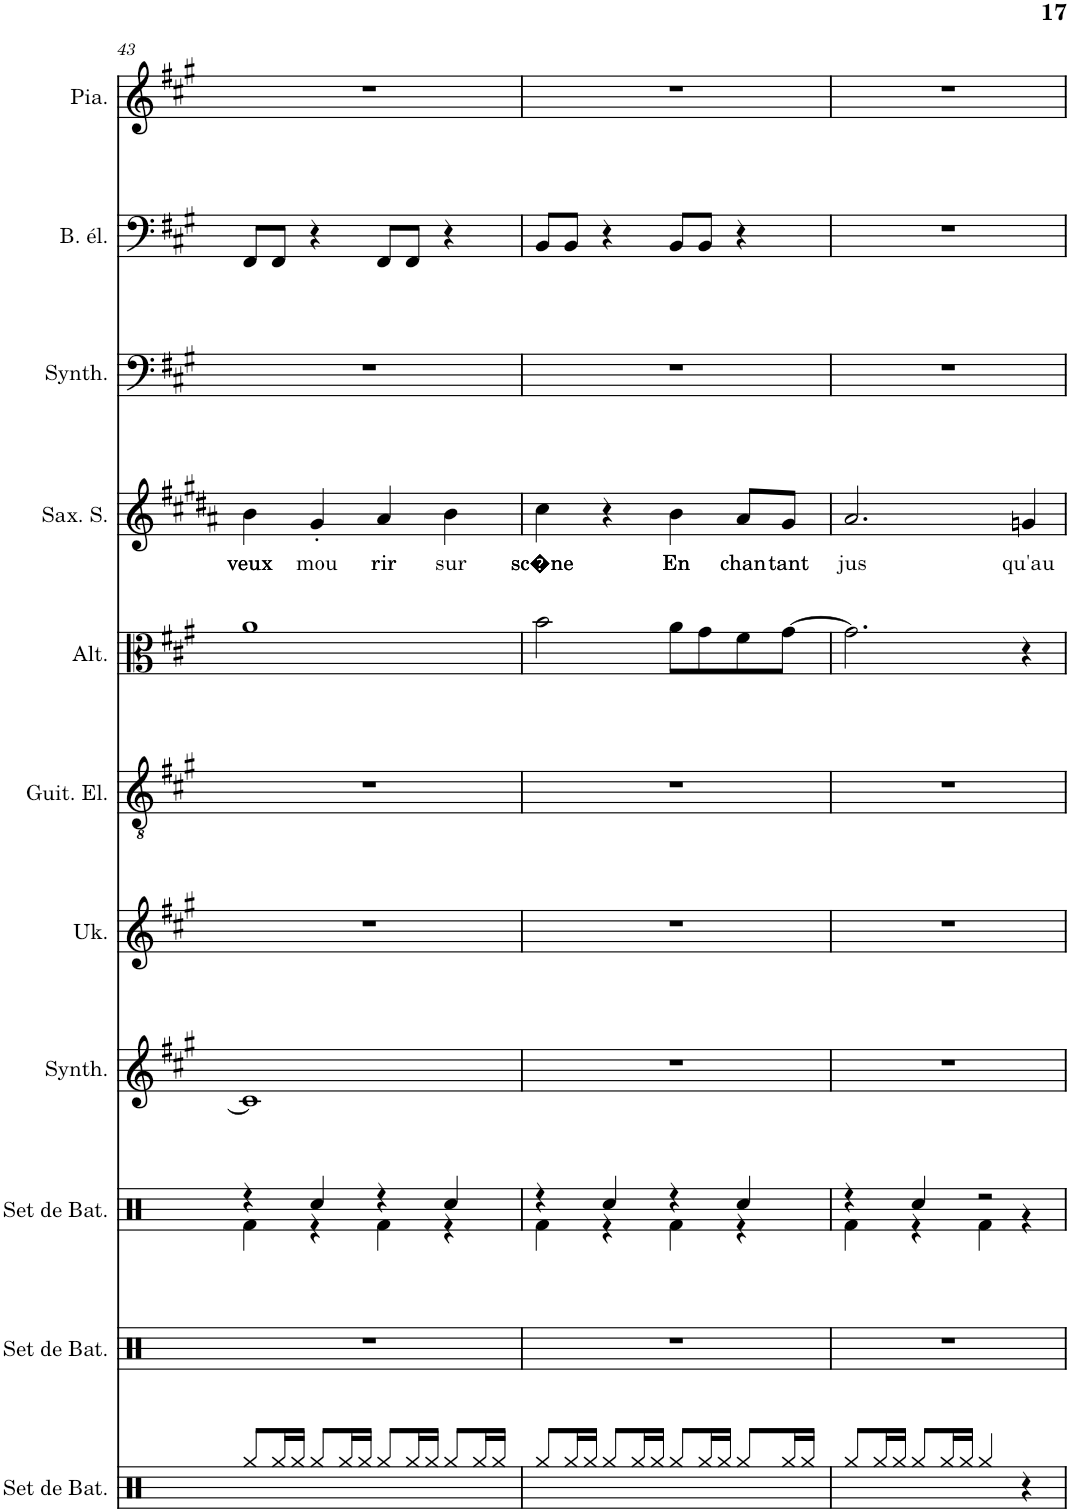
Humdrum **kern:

**kern	**kern	**kern	**kern	**kern	**kern	**kern	**kern	**text	**kern	**kern	**kern
*part11	*part10	*part9	*part8	*part7	*part6	*part5	*part4	*part4	*part3	*part2	*part1
*staff11	*staff10	*staff9	*staff8	*staff7	*staff6	*staff5	*staff4	*staff4	*staff3	*staff2	*staff1
*I"Set de batterie (Grand), Midi 12	*I"Set de batterie (Grand), Midi 11	*I"Set de batterie (Grand), Midi 10	*I"Synthétiseur d'instruments à cordes, strings	*I"Ukulélé, acc Guit	*I"Guitare électrique, overdrive	*I"Altos (section), nappes	*I"Saxophone Soprano	*	*I"Synthétiseur Pad, nappe1	*I"Basse électrique à 5 cordes, basse	*I"Piano, piano
*I'Set de Bat.	*I'Set de Bat.	*I'Set de Bat.	*I'Synth.	*I'Uk.	*I'Guit. El.	*I'Alt.	*I'Sax. S.	*	*I'Synth.	*I'B. él.	*I'Pia.
!!LO:PB:g=z
*clefX	*clefX	*clefX	*clefG2	*clefG2	*clefGv2	*clefC3	*clefG2	*	*clefF4	*clefF4	*clefG2
*	*	*	*	*	*	*	*Trd1c2	*	*	*Trd7c12	*
*k[]	*k[]	*k[]	*k[f#c#g#]	*k[f#c#g#]	*k[f#c#g#]	*k[f#c#g#]	*k[f#c#g#d#a#]	*	*k[f#c#g#]	*k[f#c#g#]	*k[f#c#g#]
*M4/4	*M4/4	*M4/4	*M4/4	*M4/4	*M4/4	*M4/4	*M4/4	*	*M4/4	*M4/4	*M4/4
=43	=43	=43	=43	=43	=43	=43	=43	=43	=43	=43	=43
*	*	*^	*	*	*	*	*	*	*	*	*
!	!	!	!	!	!	!	!	!	!LO:LY:b	!	!	!
8Rgg/L	1r	4r	4Rf\	1c#]	1r	1r	1a	4b\	veux	1r	8FF#/L	1r
16Rgg/L	.	.	.	.	.	.	.	.	.	.	8FF#/J	.
16Rgg/JJ	.	.	.	.	.	.	.	.	.	.	.	.
!	!	!	!	!	!	!	!	!	!LO:LY:b	!	!	!
8Rgg/L	.	4Rcc/	4r	.	.	.	.	4g#'/	mou	.	4r	.
16Rgg/L	.	.	.	.	.	.	.	.	.	.	.	.
16Rgg/JJ	.	.	.	.	.	.	.	.	.	.	.	.
!	!	!	!	!	!	!	!	!	!LO:LY:b	!	!	!
8Rgg/L	.	4r	4Rf\	.	.	.	.	4a#/	rir	.	8FF#/L	.
16Rgg/L	.	.	.	.	.	.	.	.	.	.	8FF#/J	.
16Rgg/JJ	.	.	.	.	.	.	.	.	.	.	.	.
!	!	!	!	!	!	!	!	!	!LO:LY:b	!	!	!
8Rgg/L	.	4Rcc/	4r	.	.	.	.	4b\	sur	.	4r	.
16Rgg/L	.	.	.	.	.	.	.	.	.	.	.	.
16Rgg/JJ	.	.	.	.	.	.	.	.	.	.	.	.
=44	=44	=44	=44	=44	=44	=44	=44	=44	=44	=44	=44	=44
!	!	!	!	!	!	!	!	!	!LO:LY:b	!	!	!
8Rgg/L	1r	4r	4Rf\	1r	1r	1r	2b\	4cc#\	sc�ne	1r	8BB/L	1r
16Rgg/L	.	.	.	.	.	.	.	.	.	.	8BB/J	.
16Rgg/JJ	.	.	.	.	.	.	.	.	.	.	.	.
8Rgg/L	.	4Rcc/	4r	.	.	.	.	4r	.	.	4r	.
16Rgg/L	.	.	.	.	.	.	.	.	.	.	.	.
16Rgg/JJ	.	.	.	.	.	.	.	.	.	.	.	.
!	!	!	!	!	!	!	!	!	!LO:LY:b	!	!	!
8Rgg/L	.	4r	4Rf\	.	.	.	8a\L	4b\	En	.	8BB/L	.
16Rgg/L	.	.	.	.	.	.	8g#\	.	.	.	8BB/J	.
16Rgg/JJ	.	.	.	.	.	.	.	.	.	.	.	.
!	!	!	!	!	!	!	!	!	!LO:LY:b	!	!	!
8Rgg/L	.	4Rcc/	4r	.	.	.	8f#\	8a#/L	chan	.	4r	.
!	!	!	!	!	!	!	!	!	!LO:LY:b	!	!	!
16Rgg/L	.	.	.	.	.	.	[8g#\J	8g#/J	tant	.	.	.
16Rgg/JJ	.	.	.	.	.	.	.	.	.	.	.	.
=45	=45	=45	=45	=45	=45	=45	=45	=45	=45	=45	=45	=45
!	!	!	!	!	!	!	!	!	!LO:LY:b	!	!	!
8Rgg/L	1r	4r	4Rf\	1r	1r	1r	2.g#\]	2.a#/	jus	1r	1r	1r
16Rgg/L	.	.	.	.	.	.	.	.	.	.	.	.
16Rgg/JJ	.	.	.	.	.	.	.	.	.	.	.	.
8Rgg/L	.	4Rcc/	4r	.	.	.	.	.	.	.	.	.
16Rgg/L	.	.	.	.	.	.	.	.	.	.	.	.
16Rgg/JJ	.	.	.	.	.	.	.	.	.	.	.	.
4Rgg/	.	2r	4Rf\	.	.	.	.	.	.	.	.	.
!	!	!	!	!	!	!	!	!	!LO:LY:b	!	!	!
4r	.	.	4r	.	.	.	4r	4gn/	qu'au	.	.	.
*	*	*v	*v	*	*	*	*	*	*	*	*	*
=	=	=	=	=	=	=	=	=	=	=	=
*-	*-	*-	*-	*-	*-	*-	*-	*-	*-	*-	*-
